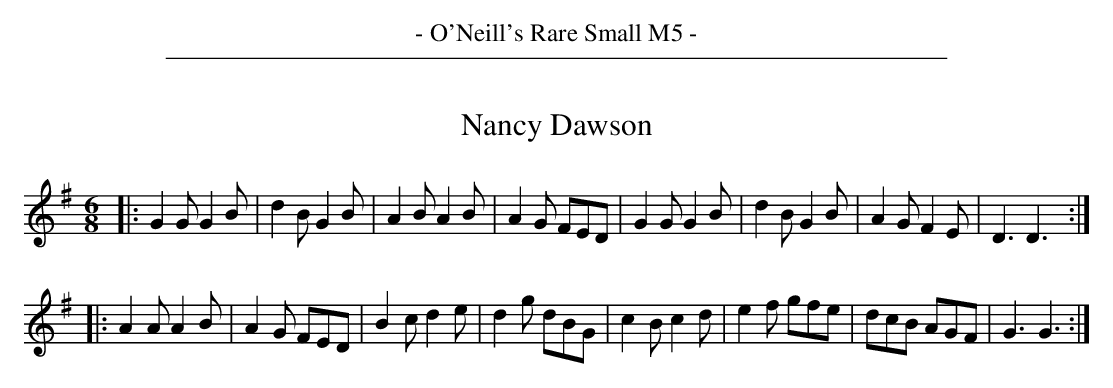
X:1
T: Nancy Dawson
M: 6/8
L: 1/8
K: G
|:\
G2G G2B | d2B G2B | A2B A2B | A2G FED |\
G2G G2B | d2B G2B | A2G F2E | D3  D3  ::
A2A A2B | A2G FED | B2c d2e | d2g dBG |\
c2B c2d | e2f gfe | dcB AGF | G3  G3  :|
